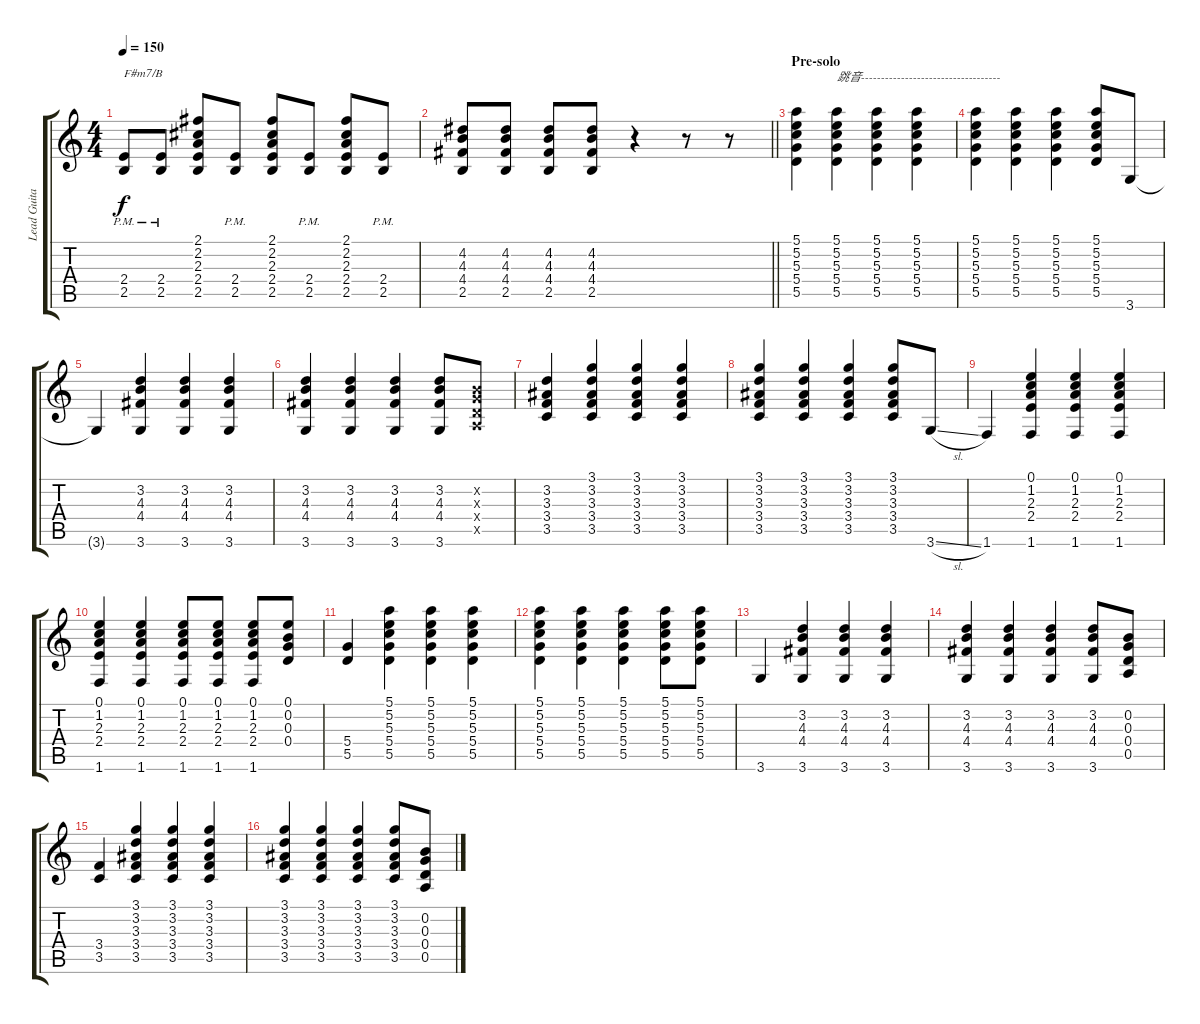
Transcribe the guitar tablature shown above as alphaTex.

\track ("Lead Guitar" "Lead Guita") {instrument distortionguitar}
\staff {score tabs}
\tuning (E4 B3 G3 D3 A2 E2) {hide}
\ts (4 4)
\tempo 150
\clef g2
\ks c
(2.4{pm} 2.5).8{txt "F#m7/B" dy f} (2.4{pm} 2.5).8 (2.1 2.2 2.3 2.4 2.5).8 (2.4{pm} 2.5).8 (2.1 2.2 2.3 2.4 2.5).8 (2.4{pm} 2.5).8 (2.1 2.2 2.3 2.4 2.5).8 (2.4{pm} 2.5).8 |
\barLineRight lightlight
(4.2 4.3 4.4 2.5).8 (4.2 4.3 4.4 2.5).8 (4.2 4.3 4.4 2.5).8 (4.2 4.3 4.4 2.5).8 r.4 r.8 r.8 |
\section ("" "Pre-solo")
(5.1 5.2 5.3 5.4 5.5).4 (5.1 5.2 5.3 5.4 5.5).4{txt "跳音-----------------------------------"} (5.1 5.2 5.3 5.4 5.5).4 (5.1 5.2 5.3 5.4 5.5).4 |
(5.1 5.2 5.3 5.4 5.5).4 (5.1 5.2 5.3 5.4 5.5).4 (5.1 5.2 5.3 5.4 5.5).4 (5.1 5.2 5.3 5.4 5.5).8 3.6.8 |
3.6{t}.4 (3.2 4.3 4.4 3.6).4 (3.2 4.3 4.4 3.6).4 (3.2 4.3 4.4 3.6).4 |
(3.2 4.3 4.4 3.6).4 (3.2 4.3 4.4 3.6).4 (3.2 4.3 4.4 3.6).4 (3.2 4.3 4.4 3.6).8 (0.2{x} 0.3{x} 0.4{x} 0.5{x}).8 |
(3.2 3.3 3.4 3.5).4 (3.1 3.2 3.3 3.4 3.5).4 (3.1 3.2 3.3 3.4 3.5).4 (3.1 3.2 3.3 3.4 3.5).4 |
(3.1 3.2 3.3 3.4 3.5).4 (3.1 3.2 3.3 3.4 3.5).4 (3.1 3.2 3.3 3.4 3.5).4 (3.1 3.2 3.3 3.4 3.5).8 3.6{sl}.8 |
1.6.4 (0.1 1.2 2.3 2.4 1.6).4 (0.1 1.2 2.3 2.4 1.6).4 (0.1 1.2 2.3 2.4 1.6).4 |
(0.1 1.2 2.3 2.4 1.6).4 (0.1 1.2 2.3 2.4 1.6).4 (0.1 1.2 2.3 2.4 1.6).8 (0.1 1.2 2.3 2.4 1.6).8 (0.1 1.2 2.3 2.4 1.6).8 (0.1 0.2 0.3 0.4).8 |
(5.4 5.5).4 (5.1 5.2 5.3 5.4 5.5).4 (5.1 5.2 5.3 5.4 5.5).4 (5.1 5.2 5.3 5.4 5.5).4 |
(5.1 5.2 5.3 5.4 5.5).4 (5.1 5.2 5.3 5.4 5.5).4 (5.1 5.2 5.3 5.4 5.5).4 (5.1 5.2 5.3 5.4 5.5).8 (5.1 5.2 5.3 5.4 5.5).8 |
3.6.4 (3.2 4.3 4.4 3.6).4 (3.2 4.3 4.4 3.6).4 (3.2 4.3 4.4 3.6).4 |
(3.2 4.3 4.4 3.6).4 (3.2 4.3 4.4 3.6).4 (3.2 4.3 4.4 3.6).4 (3.2 4.3 4.4 3.6).8 (0.2 0.3 0.4 0.5).8 |
(3.4 3.5).4 (3.1 3.2 3.3 3.4 3.5).4 (3.1 3.2 3.3 3.4 3.5).4 (3.1 3.2 3.3 3.4 3.5).4 |
(3.1 3.2 3.3 3.4 3.5).4 (3.1 3.2 3.3 3.4 3.5).4 (3.1 3.2 3.3 3.4 3.5).4 (3.1 3.2 3.3 3.4 3.5).8 (0.2 0.3 0.4 0.5).8
